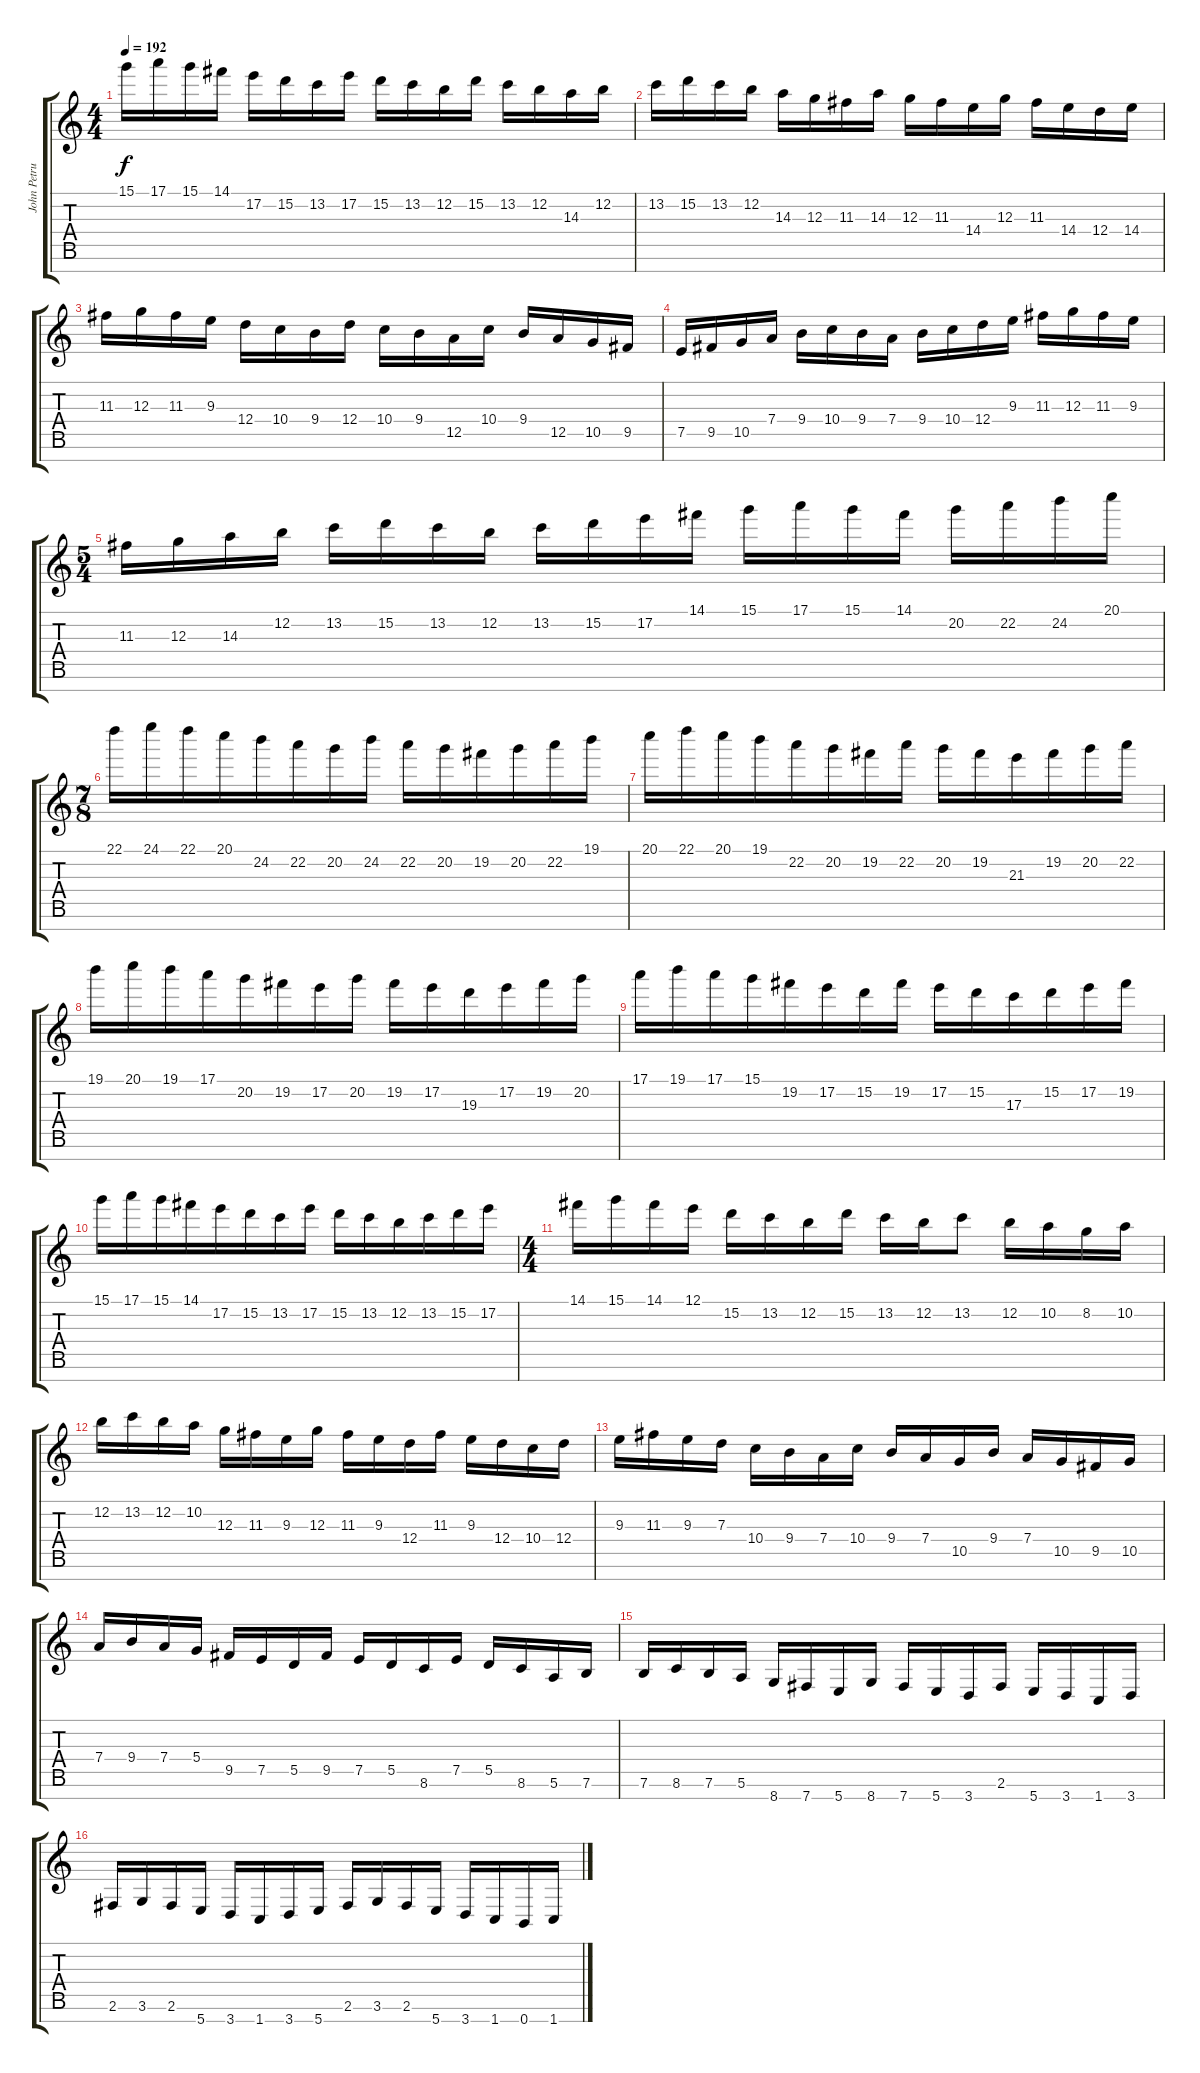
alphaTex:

\track ("John Petrucci" "John Petru") {instrument distortionguitar}
\staff {score tabs}
\tuning (E4 B3 G3 D3 A2 E2 B1) {hide}
\ts (4 4)
\tempo 192
\clef g2
\ks c
15.1.16{dy f} 17.1.16 15.1.16 14.1.16 17.2.16 15.2.16 13.2.16 17.2.16 15.2.16 13.2.16 12.2.16 15.2.16 13.2.16 12.2.16 14.3.16 12.2.16 |
13.2.16 15.2.16 13.2.16 12.2.16 14.3.16 12.3.16 11.3.16 14.3.16 12.3.16 11.3.16 14.4.16 12.3.16 11.3.16 14.4.16 12.4.16 14.4.16 |
11.3.16 12.3.16 11.3.16 9.3.16 12.4.16 10.4.16 9.4.16 12.4.16 10.4.16 9.4.16 12.5.16 10.4.16 9.4.16 12.5.16 10.5.16 9.5.16 |
7.5.16 9.5.16 10.5.16 7.4.16 9.4.16 10.4.16 9.4.16 7.4.16 9.4.16 10.4.16 12.4.16 9.3.16 11.3.16 12.3.16 11.3.16 9.3.16 |
\ts (5 4)
11.3.16 12.3.16 14.3.16 12.2.16 13.2.16 15.2.16 13.2.16 12.2.16 13.2.16 15.2.16 17.2.16 14.1.16 15.1.16 17.1.16 15.1.16 14.1.16 20.2.16 22.2.16 24.2.16 20.1.16 |
\ts (7 8)
22.1.16 24.1.16 22.1.16 20.1.16 24.2.16 22.2.16 20.2.16 24.2.16 22.2.16 20.2.16 19.2.16 20.2.16 22.2.16 19.1.16 |
20.1.16{balance 11} 22.1.16 20.1.16 19.1.16 22.2.16 20.2.16 19.2.16 22.2.16 20.2.16 19.2.16 21.3.16 19.2.16 20.2.16 22.2.16 |
19.1.16 20.1.16 19.1.16 17.1.16 20.2.16 19.2.16 17.2.16 20.2.16 19.2.16 17.2.16 19.3.16 17.2.16 19.2.16 20.2.16 |
17.1.16 19.1.16 17.1.16 15.1.16 19.2.16 17.2.16 15.2.16 19.2.16 17.2.16 15.2.16 17.3.16 15.2.16 17.2.16 19.2.16 |
15.1.16 17.1.16 15.1.16 14.1.16 17.2.16 15.2.16 13.2.16 17.2.16 15.2.16 13.2.16 12.2.16 13.2.16 15.2.16 17.2.16 |
\ts (4 4)
14.1.16 15.1.16 14.1.16 12.1.16 15.2.16 13.2.16 12.2.16 15.2.16 13.2.16 12.2.16 13.2.8 12.2.16 10.2.16 8.2.16 10.2.16 |
12.2.16 13.2.16 12.2.16 10.2.16 12.3.16 11.3.16 9.3.16 12.3.16 11.3.16 9.3.16 12.4.16 11.3.16 9.3.16 12.4.16 10.4.16 12.4.16 |
9.3.16 11.3.16 9.3.16 7.3.16 10.4.16 9.4.16 7.4.16 10.4.16 9.4.16 7.4.16 10.5.16 9.4.16 7.4.16 10.5.16 9.5.16 10.5.16 |
7.4.16 9.4.16 7.4.16 5.4.16 9.5.16 7.5.16 5.5.16 9.5.16 7.5.16 5.5.16 8.6.16 7.5.16 5.5.16 8.6.16 5.6.16 7.6.16 |
7.6.16 8.6.16 7.6.16 5.6.16 8.7.16 7.7.16 5.7.16 8.7.16 7.7.16 5.7.16 3.7.16 2.6.16 5.7.16 3.7.16 1.7.16 3.7.16 |
2.6.16 3.6.16 2.6.16 5.7.16 3.7.16 1.7.16 3.7.16 5.7.16 2.6.16 3.6.16 2.6.16 5.7.16 3.7.16 1.7.16 0.7.16 1.7.16
